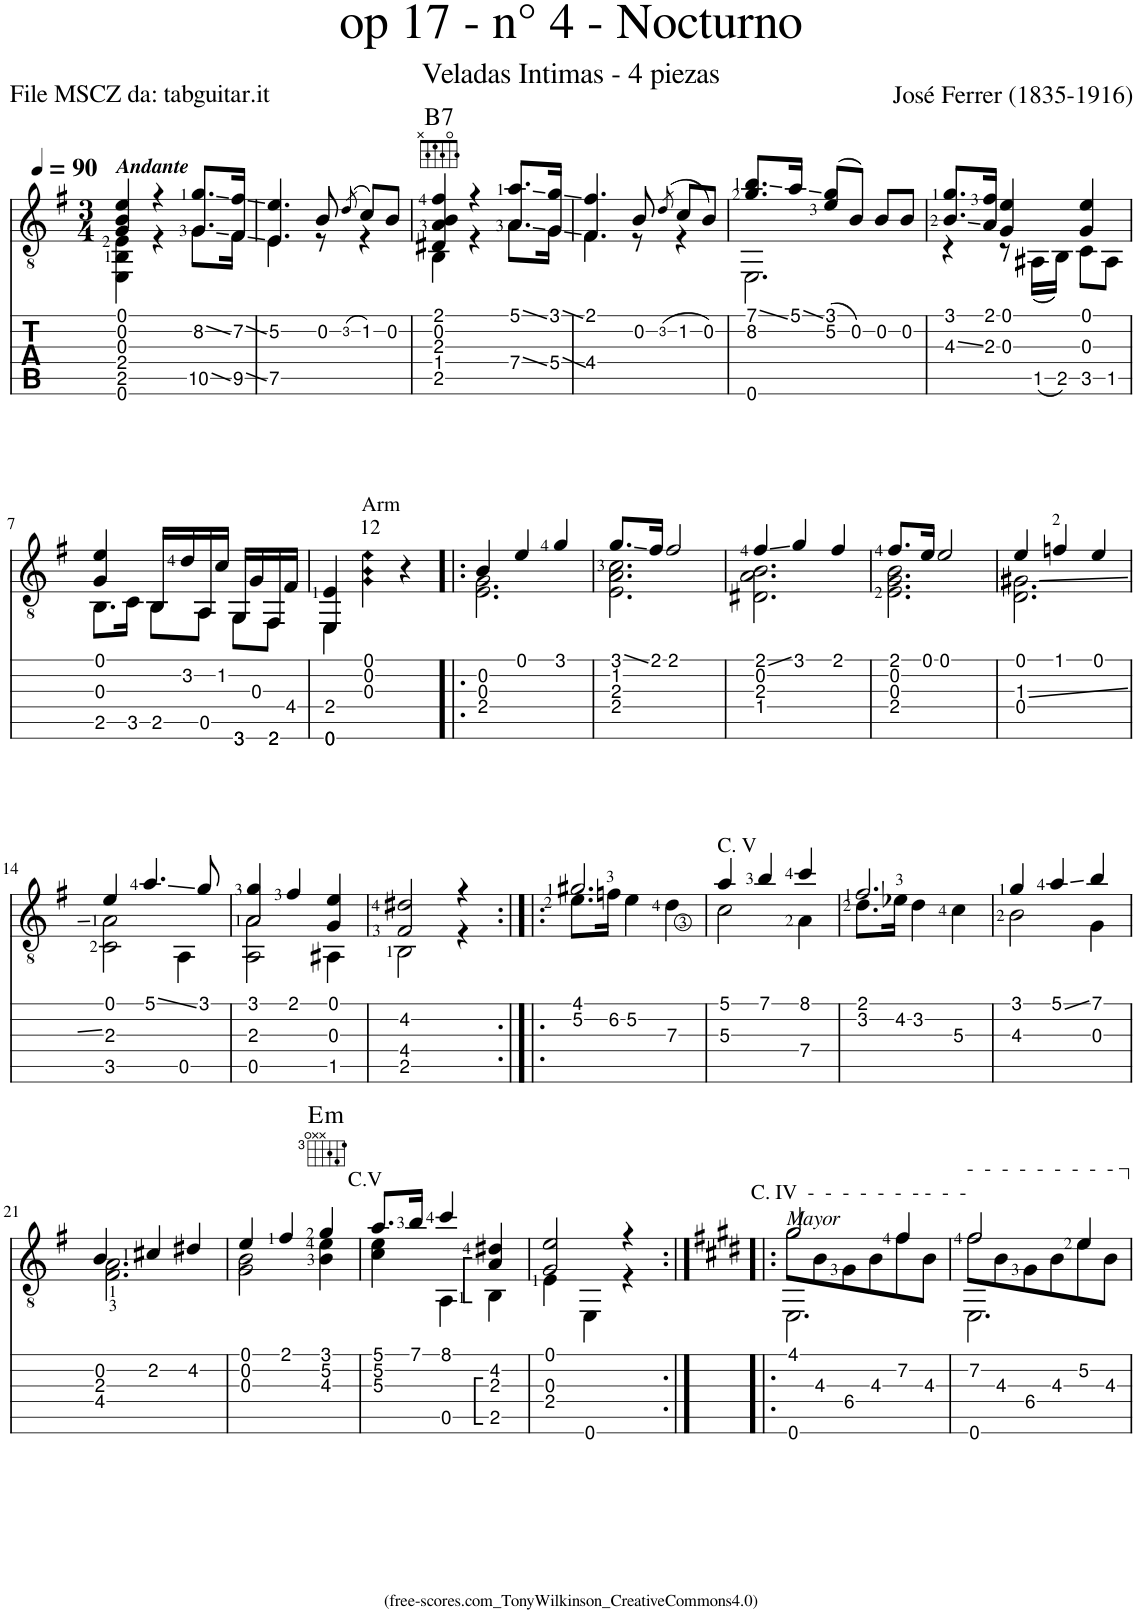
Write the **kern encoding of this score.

**kern	**kern	**harte
*part1	*part1	*part1
*staff2	*staff1	*
*I"Guitar	*	*
*I'Guit.	*	*
*stria6	*	*
*	*clefGv2	*
*k[f#]	*k[f#]	*
*M3/4	*M3/4	*
*MM90	*MM90	*
=1	=1	=1
*^	*^	*
!	!	!LO:TX:a:Bi:t=Andante	!	!
4G 4B 4e	4EE 4BB 4E	4G/ 4B/ 4e/	4EE\ 4BB\ 4E\	.
4r	4r	4r	4r	.
8.G\ 8.g\L	8.GL	8.G/ 8.g/L	8.G\L	.
16F#\ 16f#\Jk	16F#Jk	16F#/ 16f#/Jk	16F#\Jk	.
=2	=2	=2	=2	=2
4.E 4.e	4.E	4.E/ 4.e/	4.E\	.
8B	8r	8B/	8r	.
qd	.	(8qd/	.	.
8cL	4r	8c/L)	4r	.
8BJ	.	8B/J	.	.
=3	=3	=3	=3	=3
!	!	!	!	!LO:H:kt=7
4D# 4A 4B 4f#	4BB	4D#X/ 4A/ 4B/ 4f#/	4BB\	B:7
4r	4r	4r	4r	.
8.A\ 8.a\L	8.AL	8.A/ 8.a/L	8.A\L	.
16G\ 16g\Jk	16GJk	16G/ 16g/Jk	16G\Jk	.
=4	=4	=4	=4	=4
4.F# 4.f#	4.F#	4.F#/ 4.f#/	4.F#\	.
8B	8ryy	8B/	8r	.
qd	.	(8qd/	.	.
8cL	4r	8c/L	4r	.
8BJ	.	8B/J)	.	.
=5	=5	=5	=5	=5
8.g\ 8.b\L	2.EE	8.g/ 8.b/L	2.EE\	.
16aJk	.	16a/Jk	.	.
8e\ 8g\L	.	(8e/ 8g/L	.	.
8BJ	.	8B/J)	.	.
8BL	.	8B/L	.	.
8BJ	.	8B/J	.	.
=6	=6	=6	=6	=6
8.B\ 8.g\L	4r	8.B/ 8.g/L	4r	.
16A\ 16f#\Jk	.	16A/ 16f#/Jk	.	.
4G 4e	8r	4G/ 4e/	8r	.
.	16AA#LL	.	(16AA#X\LL	.
.	16BBJJ	.	16BB\JJ)	.
4G 4e	8CL	4G/ 4e/	8C\L	.
.	8AA#J	.	8AA#\J	.
!!LO:LB:g=z	!!
=7	=7	=7	=7	=7
4G 4e	8.BBL	4G/ 4e/	8.BB\L	.
.	16CJk	.	16C\Jk	.
16BBLL	8BBL	16BB/LL	8BB\L	.
16dJ	.	16d/	.	.
16AAL	8AAJ	16AA/	8AA\J	.
16cJJ	.	16c/JJ	.	.
16GGLL	8GGL	16GG/LL	8GG\L	.
16GJ	.	16G/	.	.
16FF#L	8FF#J	16FF#/	8FF#\J	.
16F#JJ	.	16F#/JJ	.	.
=8	=8	=8	=8	=8
4EE 4E	4EE	4EE/ 4E/	4EE\	.
!	!	!LO:TX:a:t=Arm	!	!
!	!	!LO:TX:a:t=12	!	!
4G 4B 4e	2ryy	4G\ 4B\ 4e\	2ryy	.
4r	.	4r	.	.
=9!|:	=9!|:	=9!|:	=9!|:	=9!|:
4B	2.E 2.G	4B/	2.E\ 2.G\	.
4e	.	4e/	.	.
4g	.	4g/	.	.
=10	=10	=10	=10	=10
8.gL	2.E 2.A 2.c	8.g/L	2.E\ 2.A\ 2.c\	.
16f#Jk	.	16f#/Jk	.	.
2f#	.	2f#/	.	.
=11	=11	=11	=11	=11
4f#	2.D# 2.A 2.B	4f#/	2.D#X\ 2.A\ 2.B\	.
4g	.	4g/	.	.
4f#	.	4f#/	.	.
=12	=12	=12	=12	=12
8.f#L	2.E 2.G 2.B	8.f#/L	2.E\ 2.G\ 2.B\	.
16eJk	.	16e/Jk	.	.
2e	.	2e/	.	.
=13	=13	=13	=13	=13
4e	2.D 2.G#	4e/	2.D\ 2.G#X\	.
4f	.	4fn/	.	.
4e	.	4e/	.	.
!!LO:LB:g=z	!!
=14	=14	=14	=14	=14
4e	2C 2A	4e/	2C\ 2A\	.
4.a	.	4.a/	.	.
.	4AA	.	4AA\	.
8g	.	8g/	.	.
=15	=15	=15	=15	=15
!	!	!LO:N:n=1:head=open	!	!
4A 4g	2AA 2A	4A/ 4g/	2AA\ 2A\	.
4f#	.	4f#/	.	.
4G 4e	4AA#	4G/ 4e/	4AA#X\	.
=16	=16	=16	=16	=16
2F# 2d#	2BB	2F#/ 2d#X/	2BB\	.
4r	4r	4r	4r	.
=17:|!|:	=17:|!|:	=17:|!|:	=17:|!|:	=17:|!|:
2.g#	8.eL	2.g#X/	8.e\L	.
.	16fJk	.	16fn\Jk	.
.	4e	.	4e\	.
.	4d	.	4d\	.
=18	=18	=18	=18	=18
!	!	!LO:TX:a:t=C. V	!	!
4a	2c	4a/	2c\	.
4b	.	4b/	.	.
4cc	4A	4cc/	4A\	.
=19	=19	=19	=19	=19
2.f#	8.dL	2.f#/	8.d\L	.
.	16e-Jk	.	16e-X\Jk	.
.	4d	.	4d\	.
.	4c	.	4c\	.
=20	=20	=20	=20	=20
4g	2B	4g/	2B\	.
4a	.	4a/	.	.
4b	4G	4b/	4G\	.
!!LO:LB:g=z	!!
=21	=21	=21	=21	=21
4B	2.F# 2.A	4B/	2.F#\ 2.A\	.
4c#	.	4c#X/	.	.
4d#	.	4d#X/	.	.
=22	=22	=22	=22	=22
4e	2G 2B	4e/	2G\ 2B\	.
4f#	.	4f#/	.	.
!	!	!	!	!LO:H:kt=m
4g	4B 4e	4g/	4B\ 4e\	E:min
=23	=23	=23	=23	=23
!	!	!LO:TX:a:t=C.V	!	!
8.aL	4c 4e	8.a/L	4c\ 4e\	.
16bJk	.	16b/Jk	.	.
4cc	4AA	4cc/	4AA\	.
4A 4d#	4BB:	4A/ 4d#X/	4BB:\	.
=24	=24	=24	=24	=24
2G 2e	4E	2G/ 2e/	4E\	.
.	4EE	.	4EE\	.
4r	4r	4r	4r	.
*v	*v	*	*	*
*	*v	*v	*
=25:|!|:	=25:|!|:	=25:|!|:
*k[f#c#g#d#]	*k[f#c#g#d#]	*
*^	*^	*
*	*^	*	*	*
!	!	!	!LO:TX:a:i:t=Mayor	!	!
!	!	!	!LO:TX:a:t=C. IV  -  -  -  -  -  -  - -  -  -	!	!
!	!	!	!	!LO:N:head=open	!
*	*	*	*	*^	*
2g#	8g#L	2.EE	2g#/	8g#\L	2.EE\	.
.	8BJ	.	.	8B\	.	.
.	8G#L	.	.	8G#\	.	.
.	8BJ	.	.	8B\	.	.
4f#	8f#L	.	4f#/	8f#\	.	.
.	8BJ	.	.	8B\J	.	.
=26	=26	=26	=26	=26	=26	=26
!	!	!	!LO:TX:a:t=-  -  -  -  -  -  -  -  - ┐	!	!	!
!	!	!	!	!LO:N:head=open	!	!
2f#	8f#L	2.EE	2f#/	8f#\L	2.EE\	.
.	8BJ	.	.	8B\	.	.
.	8G#L	.	.	8G#\	.	.
.	8BJ	.	.	8B\	.	.
4e	8eL	.	4e/	8e\	.	.
.	8BJ	.	.	8B\J	.	.
*v	*v	*v	*	*	*	*
*	*v	*v	*v	*
=	=	=
*-	*-	*-
